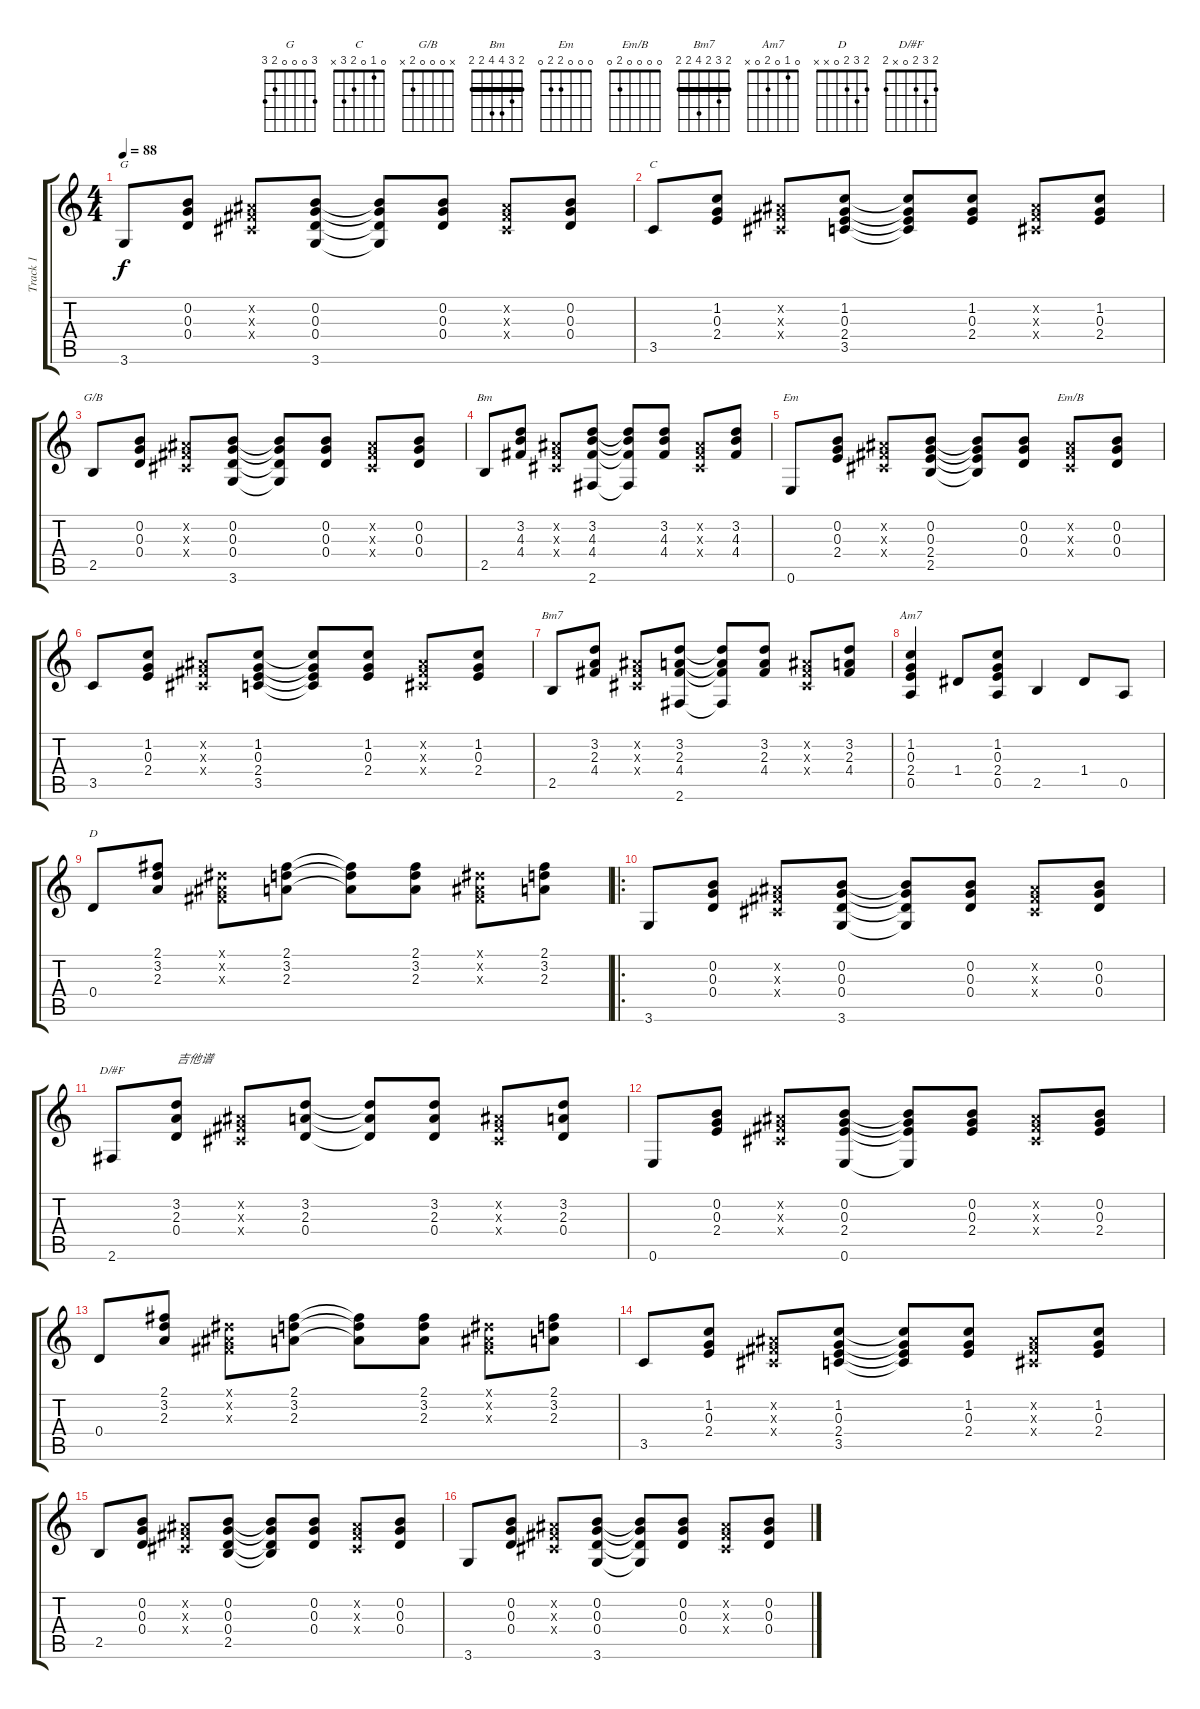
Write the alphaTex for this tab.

\track ("Track 1" "Track 1") {instrument acousticguitarnylon}
\staff {score tabs}
\tuning (E4 B3 G3 D3 A2 E2) {hide}
\chord ("G" 3 0 0 0 2 3)
\chord ("C" 0 1 0 2 3 x)
\chord ("G/B" x 0 0 0 2 x)
\chord ("Bm" 2 3 4 4 2 2) {barre 2}
\chord ("Em" 0 0 0 2 2 0)
\chord ("Em/B" 0 0 0 0 2 0)
\chord ("Bm7" 2 3 2 4 2 2) {barre 2}
\chord ("Am7" 0 1 0 2 0 x)
\chord ("D" 2 3 2 0 x x)
\chord ("D/#F" 2 3 2 0 x 2)
\ts (4 4)
\tempo 88
\clef g2
\ks c
3.6.8{ch "G" dy f} (0.2 0.3 0.4).8 (-1.2{x} -1.3{x} -1.4{x}).8 (0.2 0.3 0.4 3.6).8 (0.2{t} 0.3{t} 0.4{t} 3.6{t}).8 (0.2 0.3 0.4).8 (-1.2{x} -1.3{x} -1.4{x}).8 (0.2 0.3 0.4).8 |
3.5.8{ch "C"} (1.2 0.3 2.4).8 (-1.2{x} -1.3{x} -1.4{x}).8 (1.2 0.3 2.4 3.5).8 (1.2{t} 0.3{t} 2.4{t} 3.5{t}).8 (1.2 0.3 2.4).8 (-1.2{x} -1.3{x} -1.4{x}).8 (1.2 0.3 2.4).8 |
2.5.8{ch "G/B"} (0.2 0.3 0.4).8 (-1.2{x} -1.3{x} -1.4{x}).8 (0.2 0.3 0.4 3.6).8 (0.2{t} 0.3{t} 0.4{t} 3.6{t}).8 (0.2 0.3 0.4).8 (-1.2{x} -1.3{x} -1.4{x}).8 (0.2 0.3 0.4).8 |
2.5.8{ch "Bm"} (3.2 4.3 4.4).8 (-1.2{x} -1.3{x} -1.4{x}).8 (3.2 4.3 4.4 2.6).8 (3.2{t} 4.3{t} 4.4{t} 2.6{t}).8 (3.2 4.3 4.4).8 (-1.2{x} -1.3{x} -1.4{x}).8 (3.2 4.3 4.4).8 |
0.6.8{ch "Em"} (0.2 0.3 2.4).8 (-1.2{x} -1.3{x} -1.4{x}).8 (0.2 0.3 2.4 2.5).8 (0.2{t} 0.3{t} 2.4{t} 2.5{t}).8 (0.2 0.3 0.4).8 (-1.2{x} -1.3{x} -1.4{x}).8{ch "Em/B"} (0.2 0.3 0.4).8 |
3.5.8 (1.2 0.3 2.4).8 (-1.2{x} -1.3{x} -1.4{x}).8 (1.2 0.3 2.4 3.5).8 (1.2{t} 0.3{t} 2.4{t} 3.5{t}).8 (1.2 0.3 2.4).8 (-1.2{x} -1.3{x} -1.4{x}).8 (1.2 0.3 2.4).8 |
2.5.8{ch "Bm7"} (3.2 2.3 4.4).8 (-1.2{x} -1.3{x} -1.4{x}).8 (3.2 2.3 4.4 2.6).8 (3.2{t} 2.3{t} 4.4{t} 2.6{t}).8 (3.2 2.3 4.4).8 (-1.2{x} -1.3{x} -1.4{x}).8 (3.2 2.3 4.4).8 |
(1.2 0.3 2.4 0.5).4{ch "Am7"} 1.4.8 (1.2 0.3 2.4 0.5).8 2.5.4 1.4.8 0.5.8 |
0.4.8{ch "D"} (2.1 3.2 2.3).8 (-1.1{x} -1.2{x} -1.3{x}).8 (2.1 3.2 2.3).8 (2.1{t} 3.2{t} 2.3{t}).8 (2.1 3.2 2.3).8 (-1.1{x} -1.2{x} -1.3{x}).8 (2.1 3.2 2.3).8 |
\ro
3.6.8 (0.2 0.3 0.4).8 (-1.2{x} -1.3{x} -1.4{x}).8 (0.2 0.3 0.4 3.6).8 (0.2{t} 0.3{t} 0.4{t} 3.6{t}).8 (0.2 0.3 0.4).8 (-1.2{x} -1.3{x} -1.4{x}).8 (0.2 0.3 0.4).8 |
2.6.8{ch "D/#F"} (3.2 2.3 0.4).8{txt "吉他谱"} (-1.2{x} -1.3{x} -1.4{x}).8 (3.2 2.3 0.4).8 (3.2{t} 2.3{t} 0.4{t}).8 (3.2 2.3 0.4).8 (-1.2{x} -1.3{x} -1.4{x}).8 (3.2 2.3 0.4).8 |
0.6.8 (0.2 0.3 2.4).8 (-1.2{x} -1.3{x} -1.4{x}).8 (0.2 0.3 2.4 0.6).8 (0.2{t} 0.3{t} 2.4{t} 0.6{t}).8 (0.2 0.3 2.4).8 (-1.2{x} -1.3{x} -1.4{x}).8 (0.2 0.3 2.4).8 |
0.4.8 (2.1 3.2 2.3).8 (-1.1{x} -1.2{x} -1.3{x}).8 (2.1 3.2 2.3).8 (2.1{t} 3.2{t} 2.3{t}).8 (2.1 3.2 2.3).8 (-1.1{x} -1.2{x} -1.3{x}).8 (2.1 3.2 2.3).8 |
3.5.8 (1.2 0.3 2.4).8 (-1.2{x} -1.3{x} -1.4{x}).8 (1.2 0.3 2.4 3.5).8 (1.2{t} 0.3{t} 2.4{t} 3.5{t}).8 (1.2 0.3 2.4).8 (-1.2{x} -1.3{x} -1.4{x}).8 (1.2 0.3 2.4).8 |
2.5.8 (0.2 0.3 0.4).8 (-1.2{x} -1.3{x} -1.4{x}).8 (0.2 0.3 0.4 2.5).8 (0.2{t} 0.3{t} 0.4{t} 2.5{t}).8 (0.2 0.3 0.4).8 (-1.2{x} -1.3{x} -1.4{x}).8 (0.2 0.3 0.4).8 |
3.6.8 (0.2 0.3 0.4).8 (-1.2{x} -1.3{x} -1.4{x}).8 (0.2 0.3 0.4 3.6).8 (0.2{t} 0.3{t} 0.4{t} 3.6{t}).8 (0.2 0.3 0.4).8 (-1.2{x} -1.3{x} -1.4{x}).8 (0.2 0.3 0.4).8
